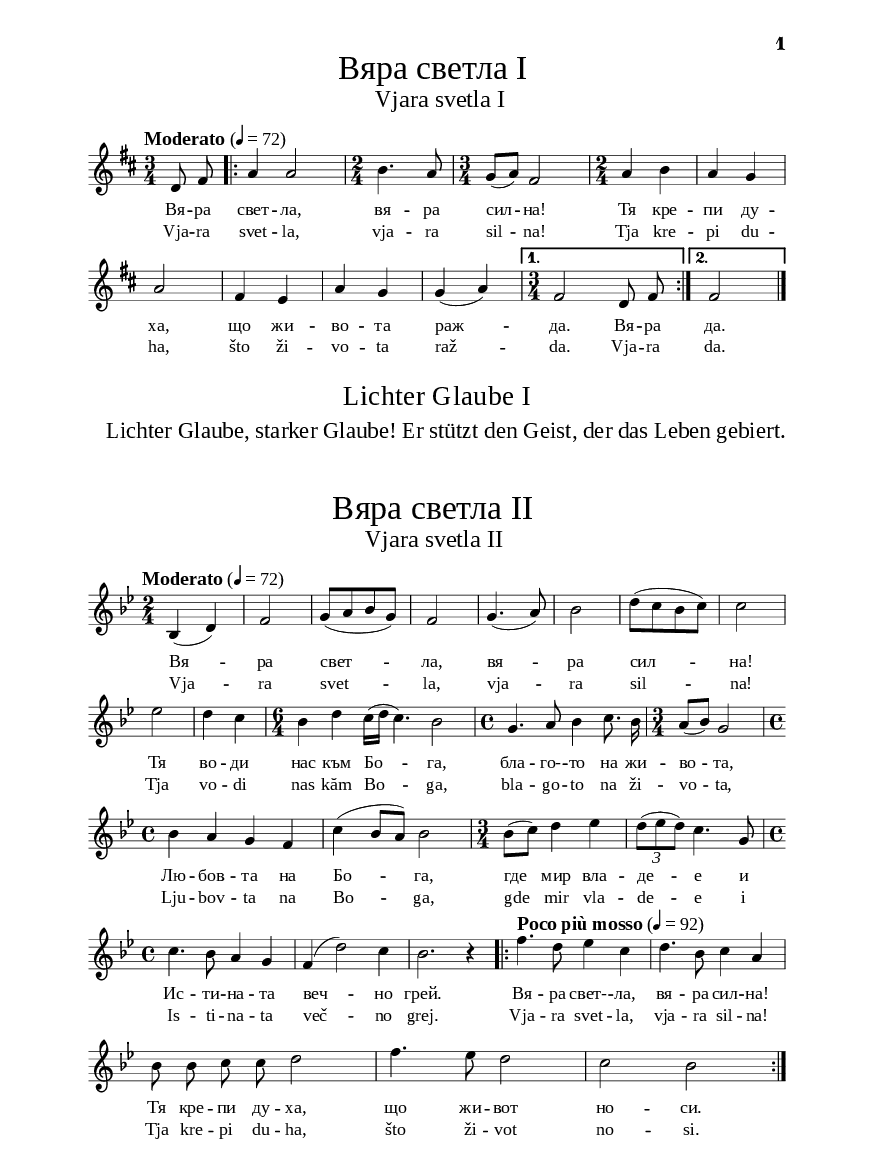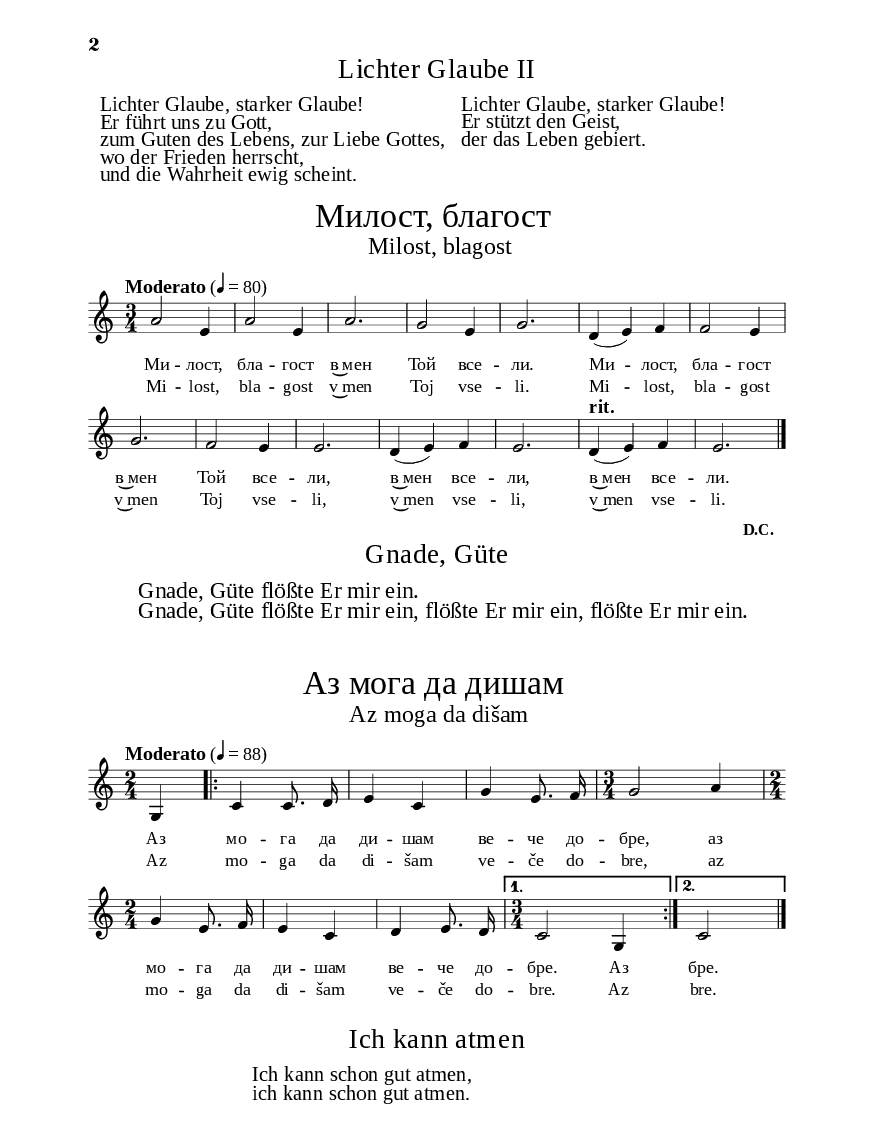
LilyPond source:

\version "2.24.3"

% include paper part and global functions
\include "include/globals.ily"

\bookpart {
  \label #'ref170_1
  \tocItem \markup "Вяра светла I – Vjara svetla I "
  \include "include/bookpart-paper.ily"
  \score {
    \include "include/score-layout.ily"

    \new Voice \absolute {
      \clef treble
      \key d \major
      \time 3/4
      \tempoFunc "Moderato" 4 "72"
      \autoBeamOff
      \partial 4
      d'8  fis'8 | \repeat volta 2 {
        a'4  % 2
        a'2 | % 3
        \time 2/4 b'4.  a'8 | \time 3/4 g'8 ( [  a'8 ])  % 4
        fis'2 | % 5
        \time 2/4 a'4 b'4  | % 6
        a'4  g'4 \break | % 7
        a'2 | % 8
        fis'4  e'4 | % 9
        a'4  g'4 |
        g'4 (  a'4 ) |
      }  % 11

      \alternative {
        {\time 3/4 fis'2 d'8 fis'8}
        { fis'2}
      }
      \bar "|."
    }

    \addlyrics {
      Вя -- ра свет --   ла,
      вя -- ра сил --   на! Тя кре -- пи ду -- ха, що жи -- во -- та раж -- да. Вя -- ра да.}
      \addlyrics {
        Vja -- ra svet --   la,
        vja -- ra sil --   na! Tja kre -- pi du -- ha, što ži -- vo -- ta raž -- da. Vja -- ra da.}

        \header {
          title = \titleFunc "Вяра светла I "" Vjara svetla I"
        }

        \midi{}

      } % score

      \markup \vspace #1

      % include foreign translation(s) of the song
      \version "2.24.4"

\markup \fill-line { \fontsize #deTitleFontSize "Lichter Glaube I" }
\markup \null
\markup \null
\markup \abs-fontsize #11 \override #`(baseline-skip . ,bgCoupletBaselineSkip) {
  \fill-line {
    \hspace #0.1
    \column {
      \line {
        \bold "  "
        \column {
          "Lichter Glaube, starker Glaube! Er stützt den Geist, der das Leben gebiert."
        }
      }
      
    }\hspace #0.1
  }
}


      \markup \vspace #2

      \label #'ref170_2
      \tocItem \markup "Вяра светла II – Vjara svetla II "

      \include "include/bookpart-paper.ily"
      \score {
        \include "include/score-layout.ily"

        \new Voice \absolute {
          \clef treble
          \key bes \major
          \time 2/4
          \tempoFunc "Moderato" 4 "72"
          \autoBeamOff
          bes4 (  d'4 )  f'2 | % 2
          g'8 ( [  a'8  bes'8  g'8 ) ]  f'2
          | % 3
          g'4. (  a'8 )  bes'2 | % 4
          d''8 ( [  c''8  bes'8  c''8 ) ]
          c''2 \break | % 5
          es''2  d''4  c''4 | % 6
          \time 6/4  | % 6
          bes'4  d''4  c''16 ( [  d''16 ]
          c''4. )  bes'2 | % 7
          \time 4/4  | % 7
          g'4.  a'8  bes'4  c''8.
          bes'16  | % 8
          \time 3/4  | % 8
          a'8 ( [  bes'8 ) ]  g'2 | \break % 9
          \time 4/4  | % 9
          bes'4  a'4  g'4  f'4 |
          c''4 (  bes'8 [  a'8 ) ]  bes'2 | % 11
          \time 3/4  | % 11
          bes'8 ( [  c''8 ])   d''4  es''4
          | % 12
          \times 2/3  {
            d''8 ( [  es''8  d''8 ) ]
          }
          c''4.  g'8 | \break % 13
          \time 4/4  | % 13
          c''4.  bes'8  a'4  g'4 | % 14
          f'4 (  d''2 )  c''4 | % 15
          bes'2. r4
          \bar ".|:-||"

          | % 16
          \tempoFunc "Poco più mosso" 4 "92"

          f''4.  d''8  es''4  c''4 | % 17
          d''4.  bes'8  c''4  a'4 \break | % 18
          bes'8  bes'8  c''8  c''8
          d''2 | % 19
          f''4.  es''8  d''2 |
          c''2  bes'2
          \bar ":|."
        }

        \addlyrics {
          Вя -- ра свет --   ла,
          вя -- ра сил --   на!
          Тя во -- ди нас към Бо --
          га, бла -- "го-" -- то на жи -- во
          -- та, Лю -- бов -- та на Бо --
          га, где  мир вла -- де --
          е и Ис -- ти -- на -- та веч
          -- но грей. Вя -- ра "свет-" -- ла,
          вя -- ра сил -- на! Тя кре -- пи
          ду -- ха, що жи -- вот но -- си.}
          \addlyrics {
            Vja -- ra svet --   la,
            vja -- ra sil --   na!
            Tja vo -- di nas kăm Bo --
            ga, bla -- go -- to na ži -- vo
            -- ta, Lju -- bov -- ta na Bo --
            ga, gde  mir vla -- de --
            e i Is -- ti -- na -- ta več
            -- no grej. Vja -- ra svet -- la,
            vja -- ra sil -- na! Tja kre -- pi
            du -- ha, što ži -- vot no -- si.}

            \header {
              title = \titleFunc "Вяра светла II " "Vjara svetla II "
            }

            \midi{}

          } % score



          % include foreign translation(s) of the song
          \version "2.24.3"

\markup \fill-line { \fontsize #deTitleFontSize "Lichter Glaube II" }
\markup \null
\markup \null
\markup \abs-fontsize #10 {
  \override #`(baseline-skip . ,deCoupletBaselineSkip)

  \column {

\line { " "Lichter Glaube, starker Glaube!}

\line { " "Er führt uns zu Gott, }

\line { " "zum Guten des Lebens, zur Liebe Gottes,}

\line { " "wo der Frieden herrscht, }

\line { " "und die Wahrheit ewig scheint.}
\line { " " }

  }
  
   \override #`(baseline-skip . ,deCoupletBaselineSkip)
    \column {

\line { " "Lichter Glaube, starker Glaube!}

\line { " "Er stützt den Geist, }

\line { " "der das Leben gebiert.}

  }
}


          \label #'ref171_1
          \tocItem \markup "Милост, благост – Milost, blagost"


          \include "include/bookpart-paper.ily"
          \score {
            \include "include/score-layout.ily"

            \new Voice \absolute {
              \clef treble
              \key a \minor
              \time 3/4
              \tempoFunc "Moderato" 4 "80"
              \autoBeamOff

              a'2 e'4 | % 2
              a'2 e'4 | % 3
              a'2. | % 4
              \key c \major
              g'2 e'4 | % 5
              g'2. | % 6
              d'4 ( e'4 ) f'4 | % 7
              f'2 e'4 \break | % 8
              g'2. | % 9
              f'2 e'4 |
              e'2. | % 11
              d'4 ( e'4 ) f'4 | % 12
              e'2. | % 13
              \tempo "rit."  d'4  ( e'4 ) f'4 | % 14
              e'2.\bar "|."

            }

            \addlyrics {
              Ми -- лост, бла -- гост в~мен Той все -- ли.  Ми -- лост, бла -- гост   в~мен Той все -- ли, в~мен все -- ли, в~мен все -- ли.}



              \addlyrics {
                Mi -- lost, bla -- gost v~men Toj vse -- li.  Mi -- lost, bla -- gost   v~men Toj vse -- li, v~men vse -- li, v~men vse -- li.}


                \header {
                  title = \titleFunc "Милост, благост "" Milost, blagost"
                }

                \midi{}

              } % score

              \markup \empty-one

              \markup \dc-one "D.C."

              % include foreign translation(s) of the song
              \version "2.24.4"

\markup \fill-line { \fontsize #deTitleFontSize "Gnade, Güte" }
\markup \null
\markup \null
\markup \abs-fontsize #11 {
\fill-line {
  \override #`(baseline-skip . ,deCoupletBaselineSkip)

  \column {

\line { " "Gnade, Güte flößte Er mir ein. }

\line { " "Gnade, Güte flößte Er mir ein, flößte Er mir ein, flößte Er mir ein.}
  }
}
}


              \markup \empty-three

              \label #'ref171_2
              \tocItem \markup "Аз мога да дишам – Az moga da dišam"

              \include "include/bookpart-paper.ily"
              \score {
                \include "include/score-layout.ily"

                \new Voice \absolute {
                  \clef treble
                  \key c \major
                  \time 2/4
                  \tempoFunc "Moderato" 4 "88"
                  \autoBeamOff
                  \partial 4
                  g4 \repeat volta 2 {
                    |
                    c'4 c'8. d'16 | % 3
                    e'4 c'4 | % 4
                    g'4 e'8. f'16 | % 5
                    \time 3/4  g'2 a'4 |  \break
                    \time 2/4  g'4 e'8. f'16 | % 7
                    e'4 c'4 | % 8
                    d'4 e'8. d'16 | % 9
                    \time 3/4
                  }
                  \alternative {
                    {
                      c'2 g4 |

                    }
                    {c'2 \bar "|."  }
                  }
                }

                \addlyrics {
                  Аз мо -- га
                  да ди -- шам ве -- че до -- бре, аз мо -- га
                  да ди -- шам ве -- че до -- бре. Аз  бре.}

                  \addlyrics {
                    Az mo -- ga
                    da di -- šam ve -- če do -- bre, az mo -- ga
                    da di -- šam ve -- če do -- bre. Az  bre.}

                    \header {
                      title = \titleFunc "Аз мога да дишам "" Az moga da dišam"
                    }

                    \midi{}

                  } % score

                  \markup \empty-two


                  % include foreign translation(s) of the song
                  \version "2.24.3"

\markup \fill-line { \fontsize #deTitleFontSize "Ich kann atmen" }
\markup \null
\markup \null
\markup \fontsize #deCoupletFontSize {
  \hspace #21
  \override #`(baseline-skip . ,deCoupletBaselineSkip)

  \column {

\line { " "Ich kann schon gut atmen, }

\line { " "ich kann schon gut atmen.}

  }
}




                } % bookpart

                % Più mosso
                %
